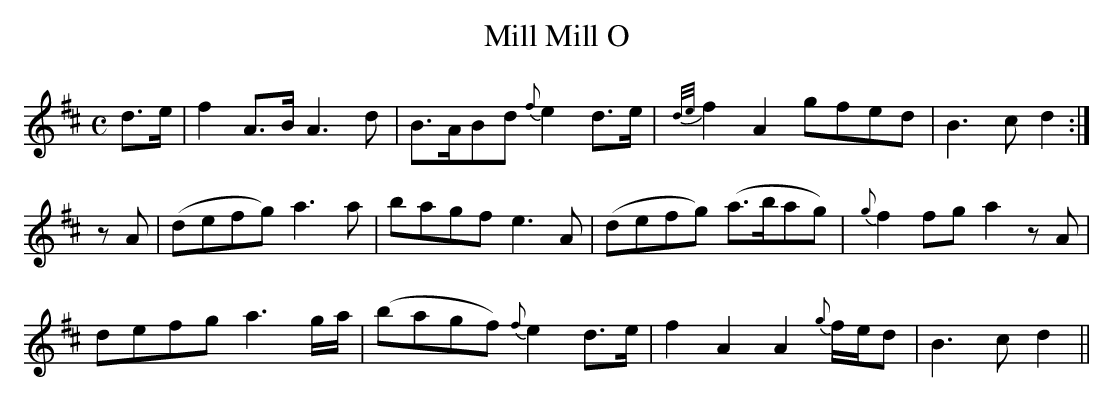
X:1
T:Mill Mill O
M:C
L:1/8
K:D
d>e | f2 A>B A3d | B>ABd {f}e2 d>e | {d/e/}f2 A2 gfed | B3cd2 :|
zA | (defg) a3a | bagf e3A | (defg) (a>bag) | {g}f2 fg a2 zA |
defg a3 g/a/ | (bagf) {f}e2 d>e | f2A2A2 {g}f/e/d | B3cd2 ||
